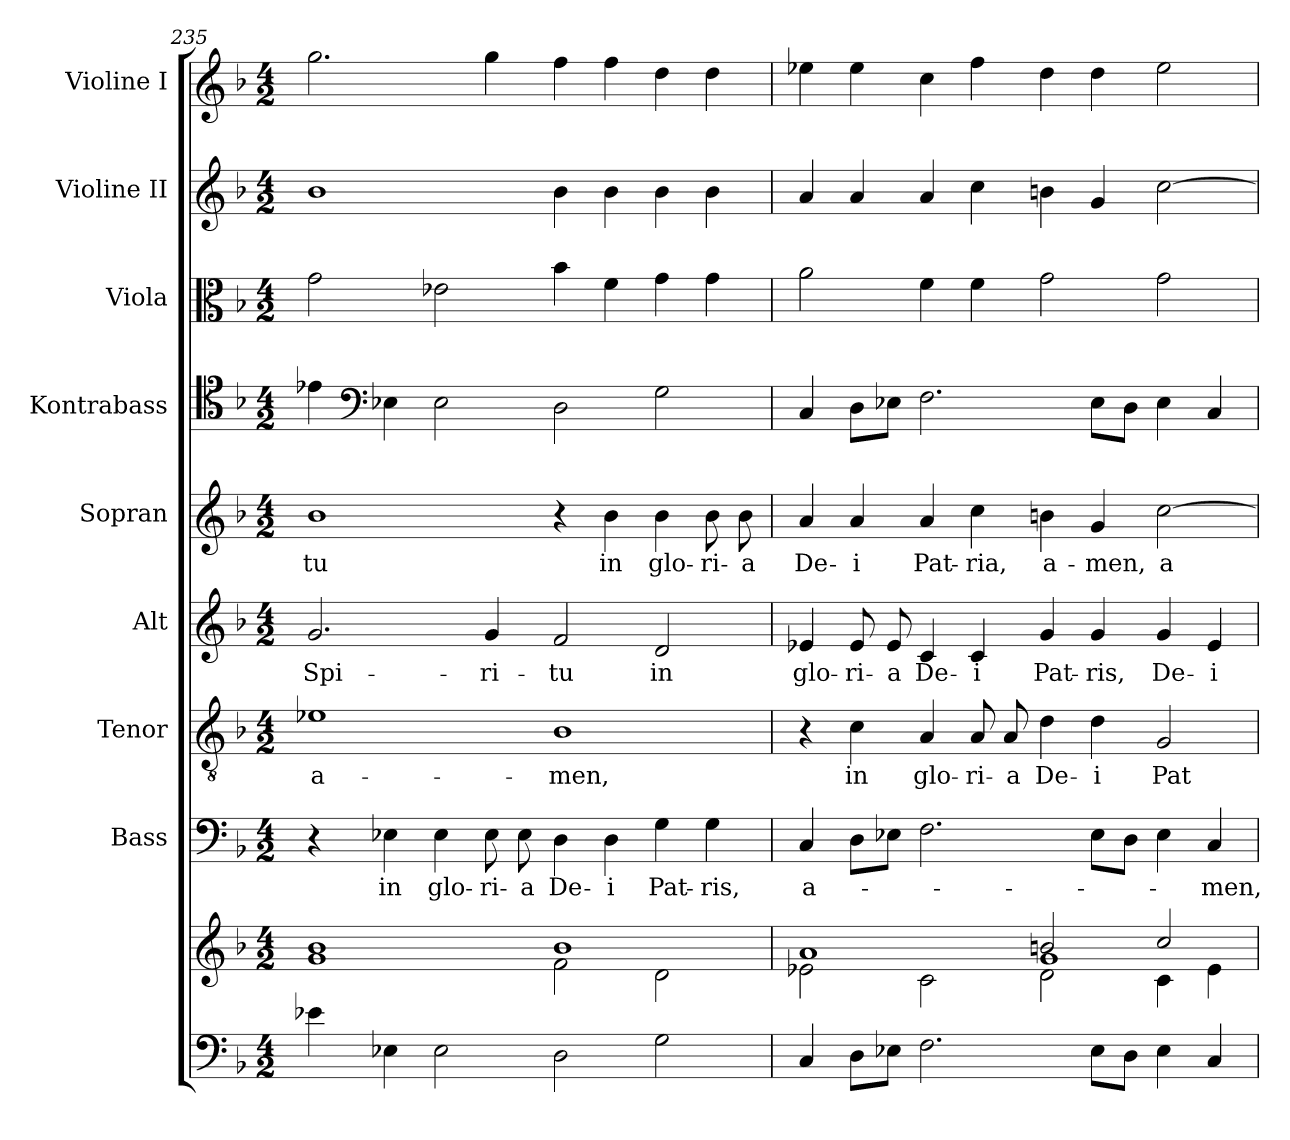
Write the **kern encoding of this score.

**kern	**kern	**kern	**text	**kern	**text	**kern	**text	**kern	**text	**kern	**kern	**kern	**kern
*part9	*part9	*part8	*part8	*part7	*part7	*part6	*part6	*part5	*part5	*part4	*part3	*part2	*part1
*staff10	*staff9	*staff8	*staff8	*staff7	*staff7	*staff6	*staff6	*staff5	*staff5	*staff4	*staff3	*staff2	*staff1
*	*	*I"Bass	*	*I"Tenor	*	*I"Alt	*	*I"Sopran	*	*I"Kontrabass	*I"Viola	*I"Violine II	*I"Violine I
*	*	*I'B.	*	*I'T.	*	*I'A.	*	*I'S.	*	*I'Kb.	*I'Vla.	*I'Vl. II	*I'Vl. I
*clefF4	*clefG2	*clefF4	*	*clefGv2	*	*clefG2	*	*clefG2	*	*clefC4	*clefC3	*clefG2	*clefG2
*	*	*	*	*	*	*	*	*	*	*ITrd7c12	*	*	*
*k[b-]	*k[b-]	*k[b-]	*	*k[b-]	*	*k[b-]	*	*k[b-]	*	*k[b-]	*k[b-]	*k[b-]	*k[b-]
*F:	*F:	*F:	*	*F:	*	*F:	*	*F:	*	*F:	*F:	*F:	*F:
*M4/2	*M4/2	*M4/2	*	*M4/2	*	*M4/2	*	*M4/2	*	*M4/2	*M4/2	*M4/2	*M4/2
=235	=235	=235	=235	=235	=235	=235	=235	=235	=235	=235	=235	=235	=235
*	*^	*	*	*	*	*	*	*	*	*	*	*	*
!	!	!	!	!	!	!LO:LY:b	!	!LO:LY:b	!	!LO:LY:b	!	!	!	!
4e-X\	1b-	1g	4r	.	1e-X	a-	2.g/	Spi-	1b-	-tu	4E-X\	2g\	1b-	2.gg\
*	*	*	*	*	*	*	*	*	*	*	*clefF4	*	*	*
!	!	!	!	!LO:LY:b	!	!	!	!	!	!	!	!	!	!
4E-X\	.	.	4E-X\	in	.	.	.	.	.	.	4EE-X\	.	.	.
!	!	!	!	!LO:LY:b	!	!	!	!	!	!	!	!	!	!
2E-\	.	.	4E-\	glo-	.	.	.	.	.	.	2EE-\	2e-X\	.	.
!	!	!	!	!LO:LY:b	!	!	!	!LO:LY:b	!	!	!	!	!	!
.	.	.	8E-\	-ri-	.	.	4g/	-ri-	.	.	.	.	.	4gg\
!	!	!	!	!LO:LY:b	!	!	!	!	!	!	!	!	!	!
.	.	.	8E-\	-a	.	.	.	.	.	.	.	.	.	.
!	!	!	!	!LO:LY:b	!	!LO:LY:b	!	!LO:LY:b	!	!	!	!	!	!
2D\	1b-	2f\	4D\	De-	1B-	-men,	2f/	-tu	4r	.	2DD\	4b-\	4b-\	4ff\
!	!	!	!	!LO:LY:b	!	!	!	!	!	!LO:LY:b	!	!	!	!
.	.	.	4D\	-i	.	.	.	.	4b-\	in	.	4f\	4b-\	4ff\
!	!	!	!	!LO:LY:b	!	!	!	!LO:LY:b	!	!LO:LY:b	!	!	!	!
2G\	.	2d\	4G\	Pat-	.	.	2d/	in	4b-\	glo-	2GG\	4g\	4b-\	4dd\
!	!	!	!	!LO:LY:b	!	!	!	!	!	!LO:LY:b	!	!	!	!
.	.	.	4G\	-ris,	.	.	.	.	8b-\	-ri-	.	4g\	4b-\	4dd\
!	!	!	!	!	!	!	!	!	!	!LO:LY:b	!	!	!	!
.	.	.	.	.	.	.	.	.	8b-\	-a	.	.	.	.
=236	=236	=236	=236	=236	=236	=236	=236	=236	=236	=236	=236	=236	=236	=236
*	*	*^	*	*	*	*	*	*	*	*	*	*	*	*
!	!	!	!	!	!LO:LY:b	!	!	!	!LO:LY:b	!	!LO:LY:b	!	!	!	!
4C/	1a	2e-X\	1ryy	4C/	a-	4r	.	4e-X/	glo-	4a/	De-	4CC/	2a\	4a/	4ee-X\
!	!	!	!	!	!	!	!LO:LY:b	!	!LO:LY:b	!	!LO:LY:b	!	!	!	!
8D\L	.	.	.	8D\L	.	4c\	in	8e-/	-ri-	4a/	-i	8DD\L	.	4a/	4ee-\
!	!	!	!	!	!	!	!	!	!LO:LY:b	!	!	!	!	!	!
8E-X\J	.	.	.	8E-X\J	.	.	.	8e-/	-a	.	.	8EE-X\J	.	.	.
!	!	!	!	!	!	!	!LO:LY:b	!	!LO:LY:b	!	!LO:LY:b	!	!	!	!
2.F\	.	2c\	.	2.F\	.	4A/	glo-	4c/	De-	4a/	Pat-	2.FF\	4f\	4a/	4cc\
!	!	!	!	!	!	!	!LO:LY:b	!	!LO:LY:b	!	!LO:LY:b	!	!	!	!
.	.	.	.	.	.	8A/	-ri-	4c/	-i	4cc\	-ria,	.	4f\	4cc\	4ff\
!	!	!	!	!	!	!	!LO:LY:b	!	!	!	!	!	!	!	!
.	.	.	.	.	.	8A/	-a	.	.	.	.	.	.	.	.
!	!	!	!	!	!	!	!LO:LY:b	!	!LO:LY:b	!	!LO:LY:b	!	!	!	!
.	2bn/	2d\	1g	.	.	4d\	De-	4g/	Pat-	4bn\	a-	.	2g\	4bn\	4dd\
!	!	!	!	!	!	!	!LO:LY:b	!	!LO:LY:b	!	!LO:LY:b	!	!	!	!
8E-\L	.	.	.	8E-\L	.	4d\	-i	4g/	-ris,	4g/	-men,	8EE-\L	.	4g/	4dd\
8D\J	.	.	.	8D\J	.	.	.	.	.	.	.	8DD\J	.	.	.
!	!	!	!	!	!	!	!LO:LY:b	!	!LO:LY:b	!	!LO:LY:b	!	!	!	!
4E-\	2cc/	4c\	.	4E-\	.	2G/	Pat-	4g/	De-	[2cc\	a-	4EE-\	2g\	[2cc\	2ee-\
!	!	!	!	!	!LO:LY:b	!	!	!	!LO:LY:b	!	!	!	!	!	!
4C/	.	4e-\	.	4C/	-men,	.	.	4e-/	-i	.	.	4CC/	.	.	.
*	*v	*v	*v	*	*	*	*	*	*	*	*	*	*	*	*
=	=	=	=	=	=	=	=	=	=	=	=	=	=
*-	*-	*-	*-	*-	*-	*-	*-	*-	*-	*-	*-	*-	*-
